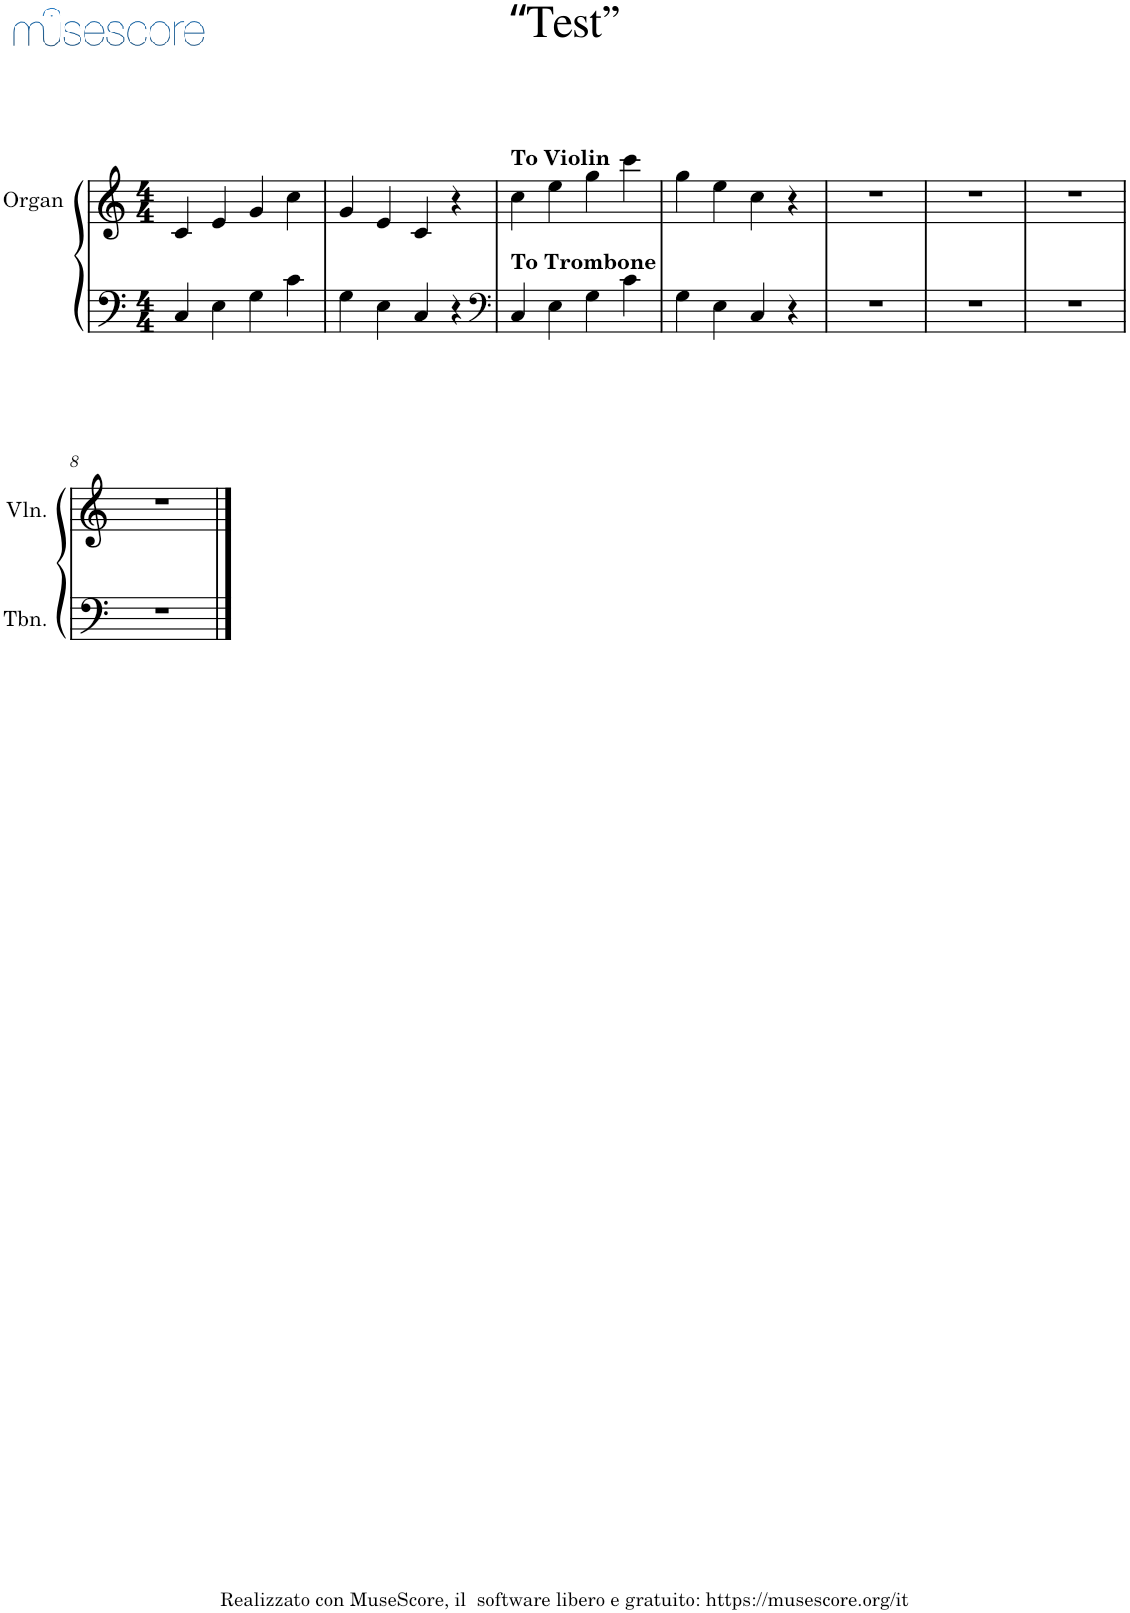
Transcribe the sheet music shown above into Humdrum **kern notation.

**kern	**kern
*part2	*part1
*staff2	*staff1
*I"Organ	*I"Organ
*I'Org.	*I'Org.
*clefF4	*clefG2
*Trd1c2	*
*k[]	*k[]
*M4/4	*M4/4
=1	=1
4C/	4c/
4E\	4e/
4G\	4g/
4c\	4cc\
=2	=2
4G\	4g/
4E\	4e/
4C/	4c/
4r	4r
=3	=3
*clefF4	*
!	!LO:TX:a:B:t=To Violin
!LO:TX:a:B:t=To Trombone	!
4C/	4cc\
4E\	4ee\
4G\	4gg\
4c\	4ccc\
=4	=4
4G\	4gg\
4E\	4ee\
4C/	4cc\
4r	4r
=5	=5
1r	1r
=6	=6
1r	1r
=7	=7
1r	1r
!!LO:LB:g=z
=8	=8
1r	1r
==	==
*-	*-
